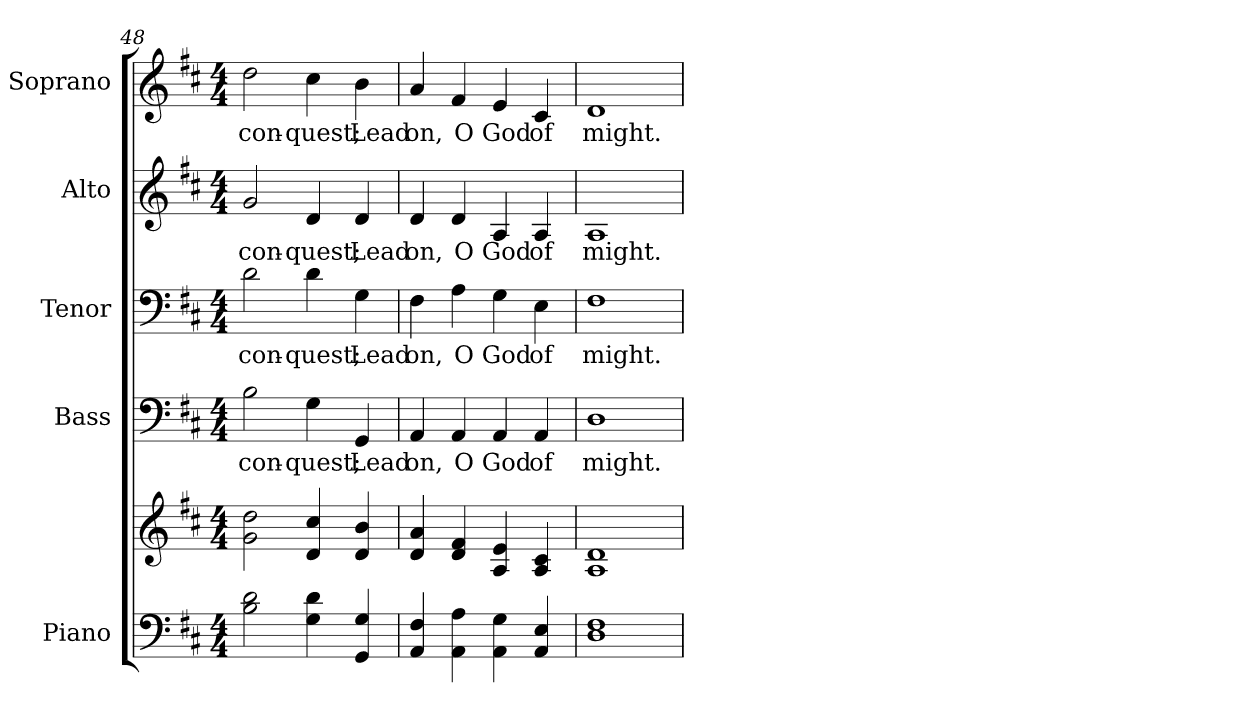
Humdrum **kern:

**kern	**kern	**kern	**text	**kern	**text	**kern	**text	**kern	**text
*part5	*part5	*part4	*part4	*part3	*part3	*part2	*part2	*part1	*part1
*staff6	*staff5	*staff4	*staff4	*staff3	*staff3	*staff2	*staff2	*staff1	*staff1
*I"Piano	*	*I"Bass	*	*I"Tenor	*	*I"Alto	*	*I"Soprano	*
*I'Pno.	*	*I'B.	*	*I'T.	*	*I'A.	*	*I'S.	*
*clefF4	*clefG2	*clefF4	*	*clefF4	*	*clefG2	*	*clefG2	*
*k[f#c#]	*k[f#c#]	*k[f#c#]	*	*k[f#c#]	*	*k[f#c#]	*	*k[f#c#]	*
*D:	*D:	*D:	*	*D:	*	*D:	*	*D:	*
*M4/4	*M4/4	*M4/4	*	*M4/4	*	*M4/4	*	*M4/4	*
=48	=48	=48	=48	=48	=48	=48	=48	=48	=48
!	!	!	!LO:LY:b:color=#000000	!	!	!	!	!	!
!	!	!	!	!	!LO:LY:b:color=#000000	!	!	!	!
!	!	!	!	!	!	!	!LO:LY:b:color=#000000	!	!
!	!	!	!	!	!	!	!	!	!LO:LY:b:color=#000000
2Bi\ 2di	2gi\ 2ddi	2Bi\	con-	2di\	con-	2gi/	con-	2ddi\	con-
!	!	!	!LO:LY:b:color=#000000	!	!	!	!	!	!
!	!	!	!	!	!LO:LY:b:color=#000000	!	!	!	!
!	!	!	!	!	!	!	!LO:LY:b:color=#000000	!	!
!	!	!	!	!	!	!	!	!	!LO:LY:b:color=#000000
4Gi\ 4di	4di/ 4cc#i	4Gi\	-quest;	4di\	-quest;	4di/	-quest;	4cc#i\	-quest;
!	!	!	!LO:LY:b:color=#000000	!	!	!	!	!	!
!	!	!	!	!	!LO:LY:b:color=#000000	!	!	!	!
!	!	!	!	!	!	!	!LO:LY:b:color=#000000	!	!
!	!	!	!	!	!	!	!	!	!LO:LY:b:color=#000000
4GGi/ 4Gi	4di/ 4bi	4GGi/	Lead	4Gi\	Lead	4di/	Lead	4bi\	Lead
!!LO:PB:g=z
=49	=49	=49	=49	=49	=49	=49	=49	=49	=49
!	!	!	!LO:LY:b:color=#000000	!	!	!	!	!	!
!	!	!	!	!	!LO:LY:b:color=#000000	!	!	!	!
!	!	!	!	!	!	!	!LO:LY:b:color=#000000	!	!
!	!	!	!	!	!	!	!	!	!LO:LY:b:color=#000000
4AAi/ 4F#i	4di/ 4ai	4AAi/	on,	4F#i\	on,	4di/	on,	4ai/	on,
!	!	!	!LO:LY:b:color=#000000	!	!	!	!	!	!
!	!	!	!	!	!LO:LY:b:color=#000000	!	!	!	!
!	!	!	!	!	!	!	!LO:LY:b:color=#000000	!	!
!	!	!	!	!	!	!	!	!	!LO:LY:b:color=#000000
4AAi\ 4Ai	4di/ 4f#i	4AAi/	O	4Ai\	O	4di/	O	4f#i/	O
!	!	!	!LO:LY:b:color=#000000	!	!	!	!	!	!
!	!	!	!	!	!LO:LY:b:color=#000000	!	!	!	!
!	!	!	!	!	!	!	!LO:LY:b:color=#000000	!	!
!	!	!	!	!	!	!	!	!	!LO:LY:b:color=#000000
4AAi\ 4Gi	4Ai/ 4ei	4AAi/	God	4Gi\	God	4Ai/	God	4ei/	God
!	!	!	!LO:LY:b:color=#000000	!	!	!	!	!	!
!	!	!	!	!	!LO:LY:b:color=#000000	!	!	!	!
!	!	!	!	!	!	!	!LO:LY:b:color=#000000	!	!
!	!	!	!	!	!	!	!	!	!LO:LY:b:color=#000000
4AAi/ 4Ei	4Ai/ 4c#i	4AAi/	of	4Ei\	of	4Ai/	of	4c#i/	of
=50	=50	=50	=50	=50	=50	=50	=50	=50	=50
!	!	!	!LO:LY:b:color=#000000	!	!	!	!	!	!
!	!	!	!	!	!LO:LY:b:color=#000000	!	!	!	!
!	!	!	!	!	!	!	!LO:LY:b:color=#000000	!	!
!	!	!	!	!	!	!	!	!	!LO:LY:b:color=#000000
1Di 1F#i	1Ai 1di	1Di	might.	1F#i	might.	1Ai	might.	1di	might.
=	=	=	=	=	=	=	=	=	=
*-	*-	*-	*-	*-	*-	*-	*-	*-	*-
